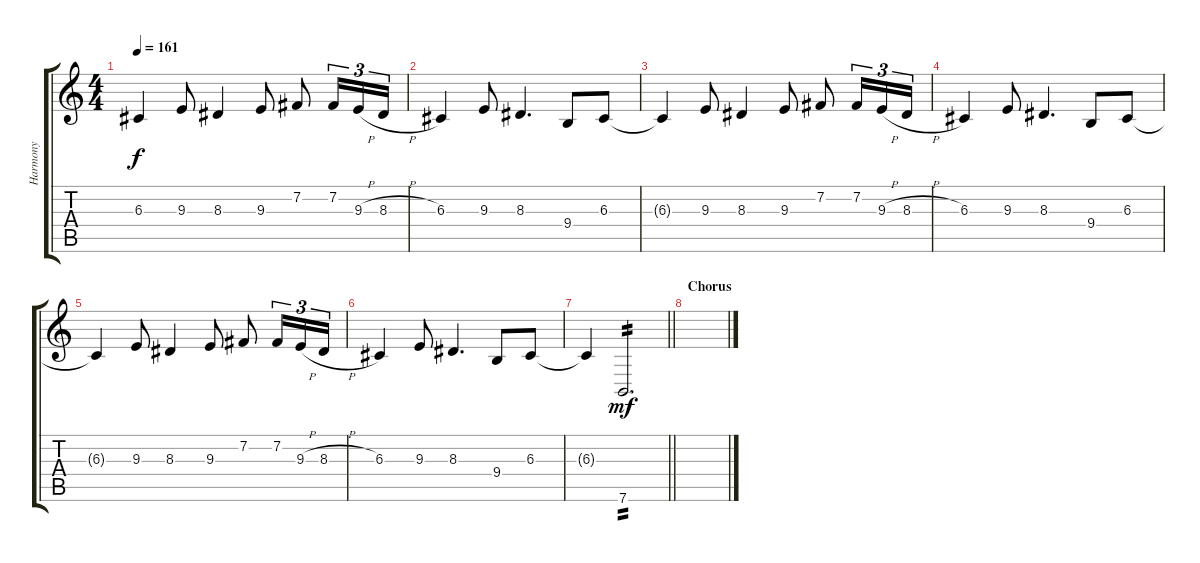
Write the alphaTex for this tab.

\track ("Harmony" "Harmony") {instrument drawbarorgan}
\staff {score tabs}
\tuning (E4 B3 G3 D3 A2 E2) {hide}
\ts (4 4)
\tempo 161
\clef g2
\ks c
6.3{t}.4{dy f} 9.3.8 8.3.4 9.3.8 7.2.8 7.2.16{tu (3 2)} 9.3{h}.16{tu (3 2)} 8.3{h}.16{tu (3 2)} |
6.3.4 9.3.8 8.3.4{d} 9.4.8 6.3.8 |
6.3{t}.4 9.3.8 8.3.4 9.3.8 7.2.8 7.2.16{tu (3 2)} 9.3{h}.16{tu (3 2)} 8.3{h}.16{tu (3 2)} |
6.3.4 9.3.8 8.3.4{d} 9.4.8 6.3.8 |
6.3{t}.4 9.3.8 8.3.4 9.3.8 7.2.8 7.2.16{tu (3 2)} 9.3{h}.16{tu (3 2)} 8.3{h}.16{tu (3 2)} |
6.3.4 9.3.8 8.3.4{d} 9.4.8 6.3.8 |
\barLineRight lightlight
6.3{t}.4 7.6.2{d tp 2 dy mf} |
\section ("" "Chorus")
